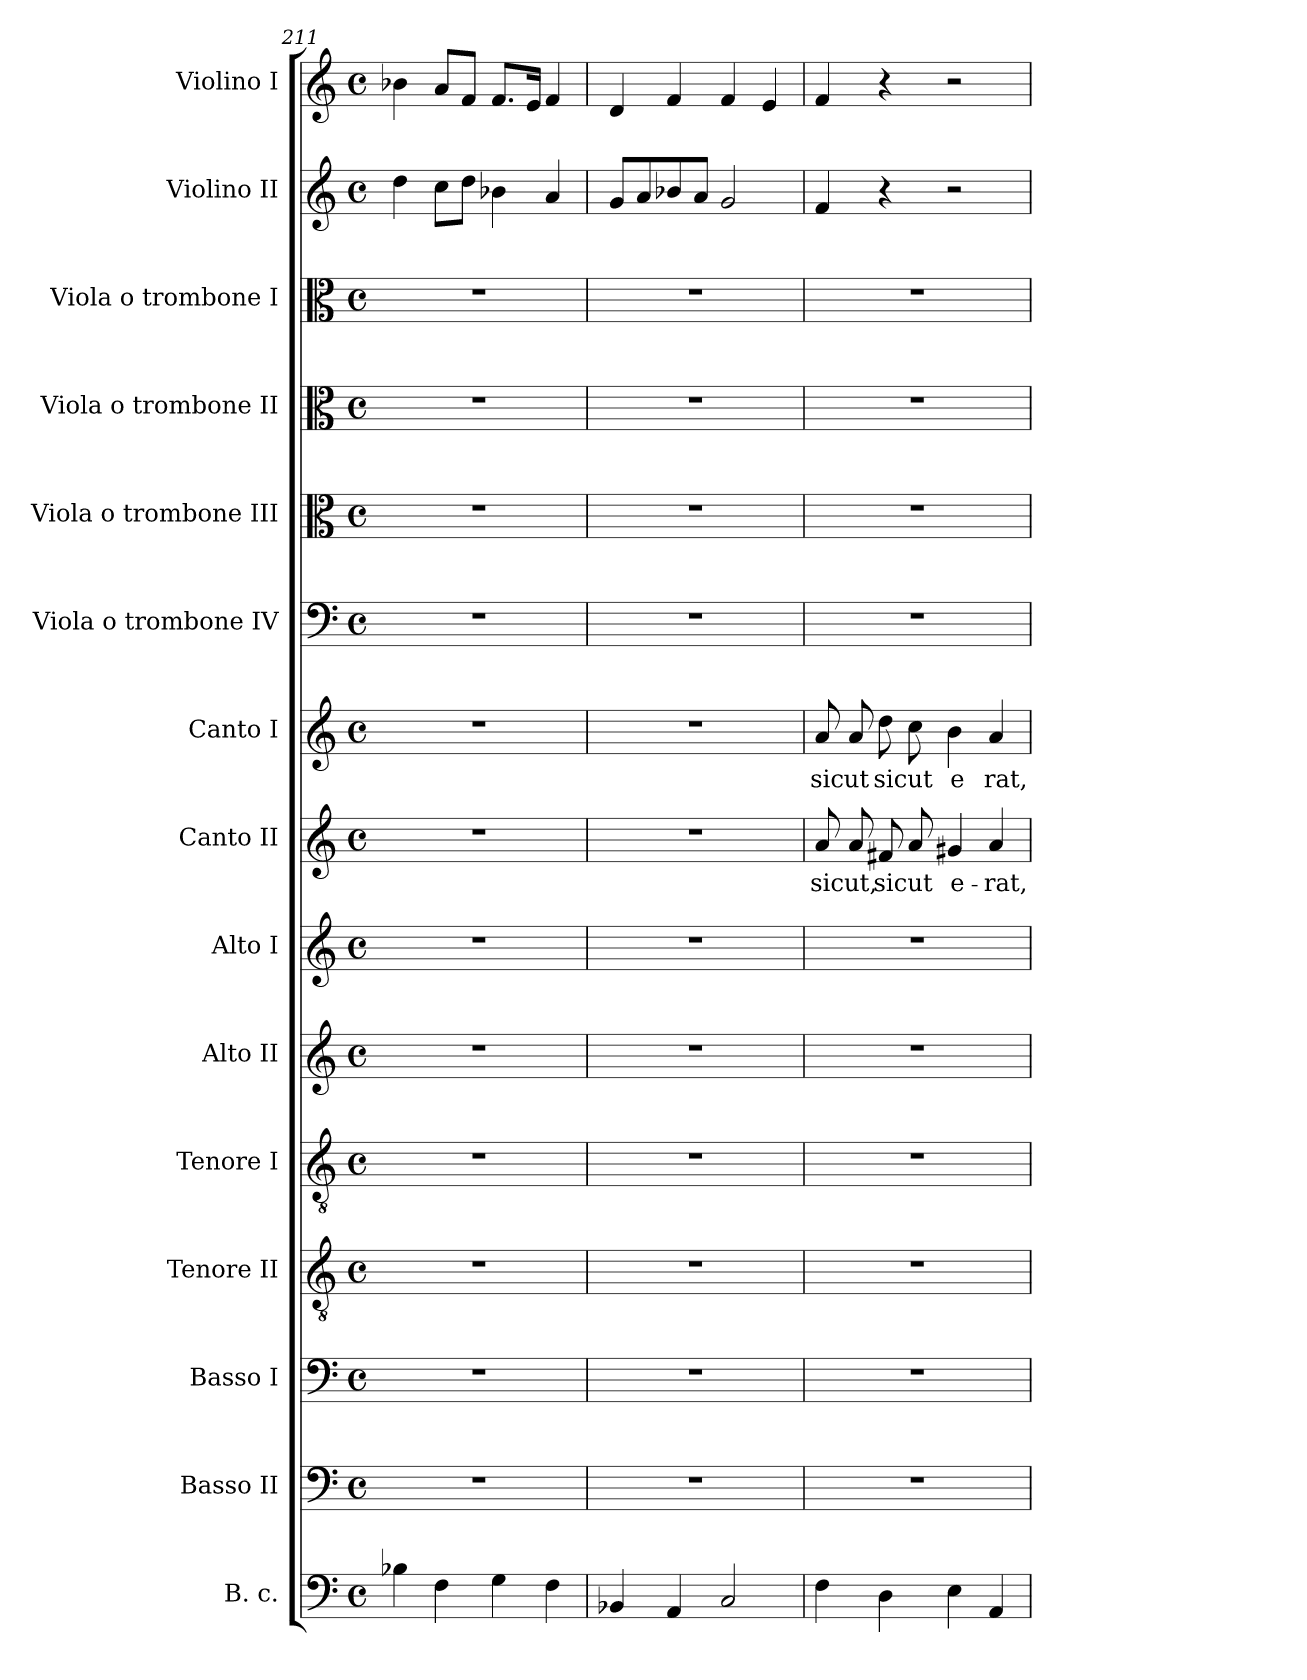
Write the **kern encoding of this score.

**kern	**kern	**kern	**kern	**kern	**kern	**kern	**kern	**text	**kern	**text	**kern	**kern	**kern	**kern	**kern	**kern
*part15	*part14	*part13	*part12	*part11	*part10	*part9	*part8	*part8	*part7	*part7	*part6	*part5	*part4	*part3	*part2	*part1
*staff15	*staff14	*staff13	*staff12	*staff11	*staff10	*staff9	*staff8	*staff8	*staff7	*staff7	*staff6	*staff5	*staff4	*staff3	*staff2	*staff1
*I"B. c.	*I"Basso II	*I"Basso I	*I"Tenore II	*I"Tenore I	*I"Alto II	*I"Alto I	*I"Canto II	*	*I"Canto I	*	*I"Viola o trombone IV	*I"Viola o trombone III	*I"Viola o trombone II	*I"Viola o trombone I	*I"Violino II	*I"Violino I
*	*	*	*	*	*	*	*	*	*	*	*I'Vla	*I'Vla	*I'Vla	*I'Vla	*I'Vln	*I'Vln
*clefF4	*clefF4	*clefF4	*clefGv2	*clefGv2	*clefG2	*clefG2	*clefG2	*	*clefG2	*	*clefF4	*clefC3	*clefC3	*clefC3	*clefG2	*clefG2
*k[]	*k[]	*k[]	*k[]	*k[]	*k[]	*k[]	*k[]	*	*k[]	*	*k[]	*k[]	*k[]	*k[]	*k[]	*k[]
*M4/4	*M4/4	*M4/4	*M4/4	*M4/4	*M4/4	*M4/4	*M4/4	*	*M4/4	*	*M4/4	*M4/4	*M4/4	*M4/4	*M4/4	*M4/4
*met(c)	*met(c)	*met(c)	*met(c)	*met(c)	*met(c)	*met(c)	*met(c)	*	*met(c)	*	*met(c)	*met(c)	*met(c)	*met(c)	*met(c)	*met(c)
=211	=211	=211	=211	=211	=211	=211	=211	=211	=211	=211	=211	=211	=211	=211	=211	=211
4B-X\	1r	1r	1r	1r	1r	1r	1r	.	1r	.	1r	1r	1r	1r	4dd\	4b-X\
4F\	.	.	.	.	.	.	.	.	.	.	.	.	.	.	8cc\L	8a/L
.	.	.	.	.	.	.	.	.	.	.	.	.	.	.	8dd\J	8f/J
4G\	.	.	.	.	.	.	.	.	.	.	.	.	.	.	4b-X\	8.f/L
.	.	.	.	.	.	.	.	.	.	.	.	.	.	.	.	16e/Jk
4F\	.	.	.	.	.	.	.	.	.	.	.	.	.	.	4a/	4f/
=212	=212	=212	=212	=212	=212	=212	=212	=212	=212	=212	=212	=212	=212	=212	=212	=212
4BB-X/	1r	1r	1r	1r	1r	1r	1r	.	1r	.	1r	1r	1r	1r	8g/L	4d/
.	.	.	.	.	.	.	.	.	.	.	.	.	.	.	8a/	.
4AA/	.	.	.	.	.	.	.	.	.	.	.	.	.	.	8b-X/	4f/
.	.	.	.	.	.	.	.	.	.	.	.	.	.	.	8a/J	.
2C/	.	.	.	.	.	.	.	.	.	.	.	.	.	.	2g/	4f/
.	.	.	.	.	.	.	.	.	.	.	.	.	.	.	.	4e/
!!LO:PB:g=z
=213	=213	=213	=213	=213	=213	=213	=213	=213	=213	=213	=213	=213	=213	=213	=213	=213
!	!	!	!	!	!	!	!	!LO:LY:b	!	!LO:LY:b	!	!	!	!	!	!
4F\	1r	1r	1r	1r	1r	1r	8a/	sicut,	8a/	sic	1r	1r	1r	1r	4f/	4f/
!	!	!	!	!	!	!	!	!	!	!LO:LY:b	!	!	!	!	!	!
.	.	.	.	.	.	.	8a/	.	8a/	ut	.	.	.	.	.	.
!	!	!	!	!	!	!	!	!LO:LY:b	!	!LO:LY:b	!	!	!	!	!	!
4D\	.	.	.	.	.	.	8f#X/	sicut	8dd\	sicut	.	.	.	.	4r	4r
.	.	.	.	.	.	.	8a/	.	8cc\	.	.	.	.	.	.	.
!	!	!	!	!	!	!	!	!LO:LY:b	!	!LO:LY:b	!	!	!	!	!	!
4E\	.	.	.	.	.	.	4g#X/	e-	4b\	e	.	.	.	.	2r	2r
!	!	!	!	!	!	!	!	!LO:LY:b	!	!LO:LY:b	!	!	!	!	!	!
4AA/	.	.	.	.	.	.	4a/	-rat,	4a/	rat,	.	.	.	.	.	.
=	=	=	=	=	=	=	=	=	=	=	=	=	=	=	=	=
*-	*-	*-	*-	*-	*-	*-	*-	*-	*-	*-	*-	*-	*-	*-	*-	*-
